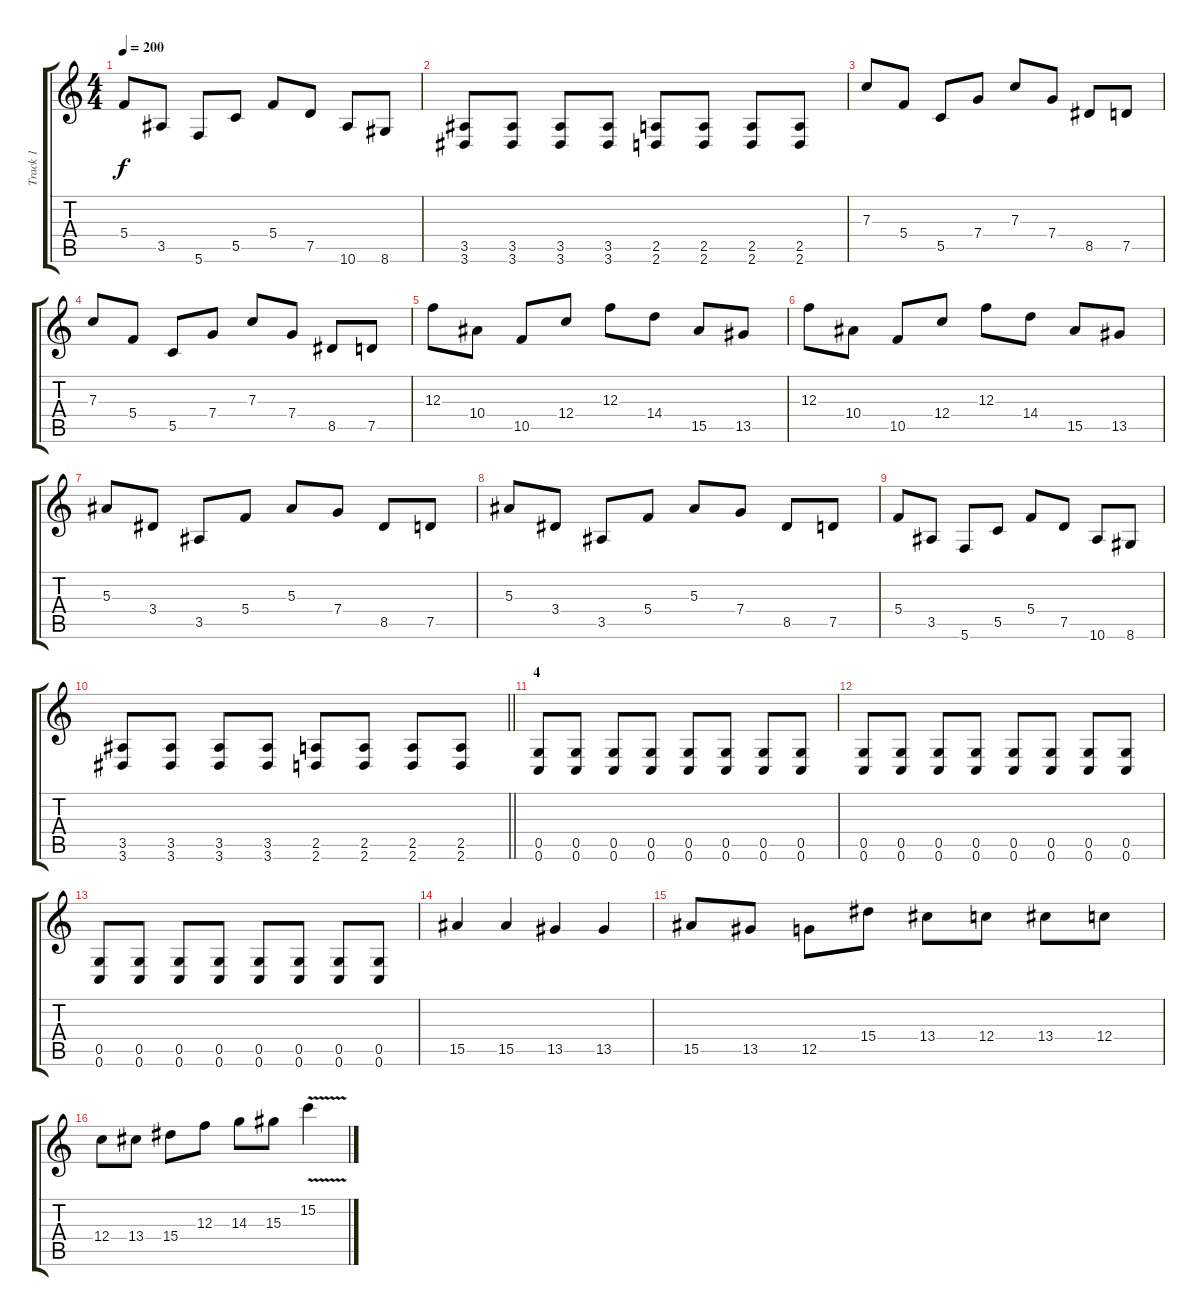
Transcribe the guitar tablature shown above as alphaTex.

\track ("Track 1" "Track 1") {instrument distortionguitar}
\staff {score tabs}
\tuning (D4 A3 F3 C3 G2 C2) {hide}
\ts (4 4)
\tempo 200
\clef g2
\ks c
5.4.8{dy f} 3.5.8 5.6.8 5.5.8 5.4.8 7.5.8 10.6.8 8.6.8 |
(3.5 3.6).8 (3.5 3.6).8 (3.5 3.6).8 (3.5 3.6).8 (2.5 2.6).8 (2.5 2.6).8 (2.5 2.6).8 (2.5 2.6).8 |
7.3.8 5.4.8 5.5.8 7.4.8 7.3.8 7.4.8 8.5.8 7.5.8 |
7.3.8 5.4.8 5.5.8 7.4.8 7.3.8 7.4.8 8.5.8 7.5.8 |
12.3.8 10.4.8 10.5.8 12.4.8 12.3.8 14.4.8 15.5.8 13.5.8 |
12.3.8 10.4.8 10.5.8 12.4.8 12.3.8 14.4.8 15.5.8 13.5.8 |
5.3.8 3.4.8 3.5.8 5.4.8 5.3.8 7.4.8 8.5.8 7.5.8 |
5.3.8 3.4.8 3.5.8 5.4.8 5.3.8 7.4.8 8.5.8 7.5.8 |
5.4.8 3.5.8 5.6.8 5.5.8 5.4.8 7.5.8 10.6.8 8.6.8 |
\barLineRight lightlight
(3.5 3.6).8 (3.5 3.6).8 (3.5 3.6).8 (3.5 3.6).8 (2.5 2.6).8 (2.5 2.6).8 (2.5 2.6).8 (2.5 2.6).8 |
\section ("" "4")
(0.5 0.6).8 (0.5 0.6).8 (0.5 0.6).8 (0.5 0.6).8 (0.5 0.6).8 (0.5 0.6).8 (0.5 0.6).8 (0.5 0.6).8 |
(0.5 0.6).8 (0.5 0.6).8 (0.5 0.6).8 (0.5 0.6).8 (0.5 0.6).8 (0.5 0.6).8 (0.5 0.6).8 (0.5 0.6).8 |
(0.5 0.6).8 (0.5 0.6).8 (0.5 0.6).8 (0.5 0.6).8 (0.5 0.6).8 (0.5 0.6).8 (0.5 0.6).8 (0.5 0.6).8 |
15.5.4 15.5.4 13.5.4 13.5.4 |
15.5.8 13.5.8 12.5.8 15.4.8 13.4.8 12.4.8 13.4.8 12.4.8 |
12.4.8 13.4.8 15.4.8 12.3.8 14.3.8 15.3.8 15.2{v}.4
